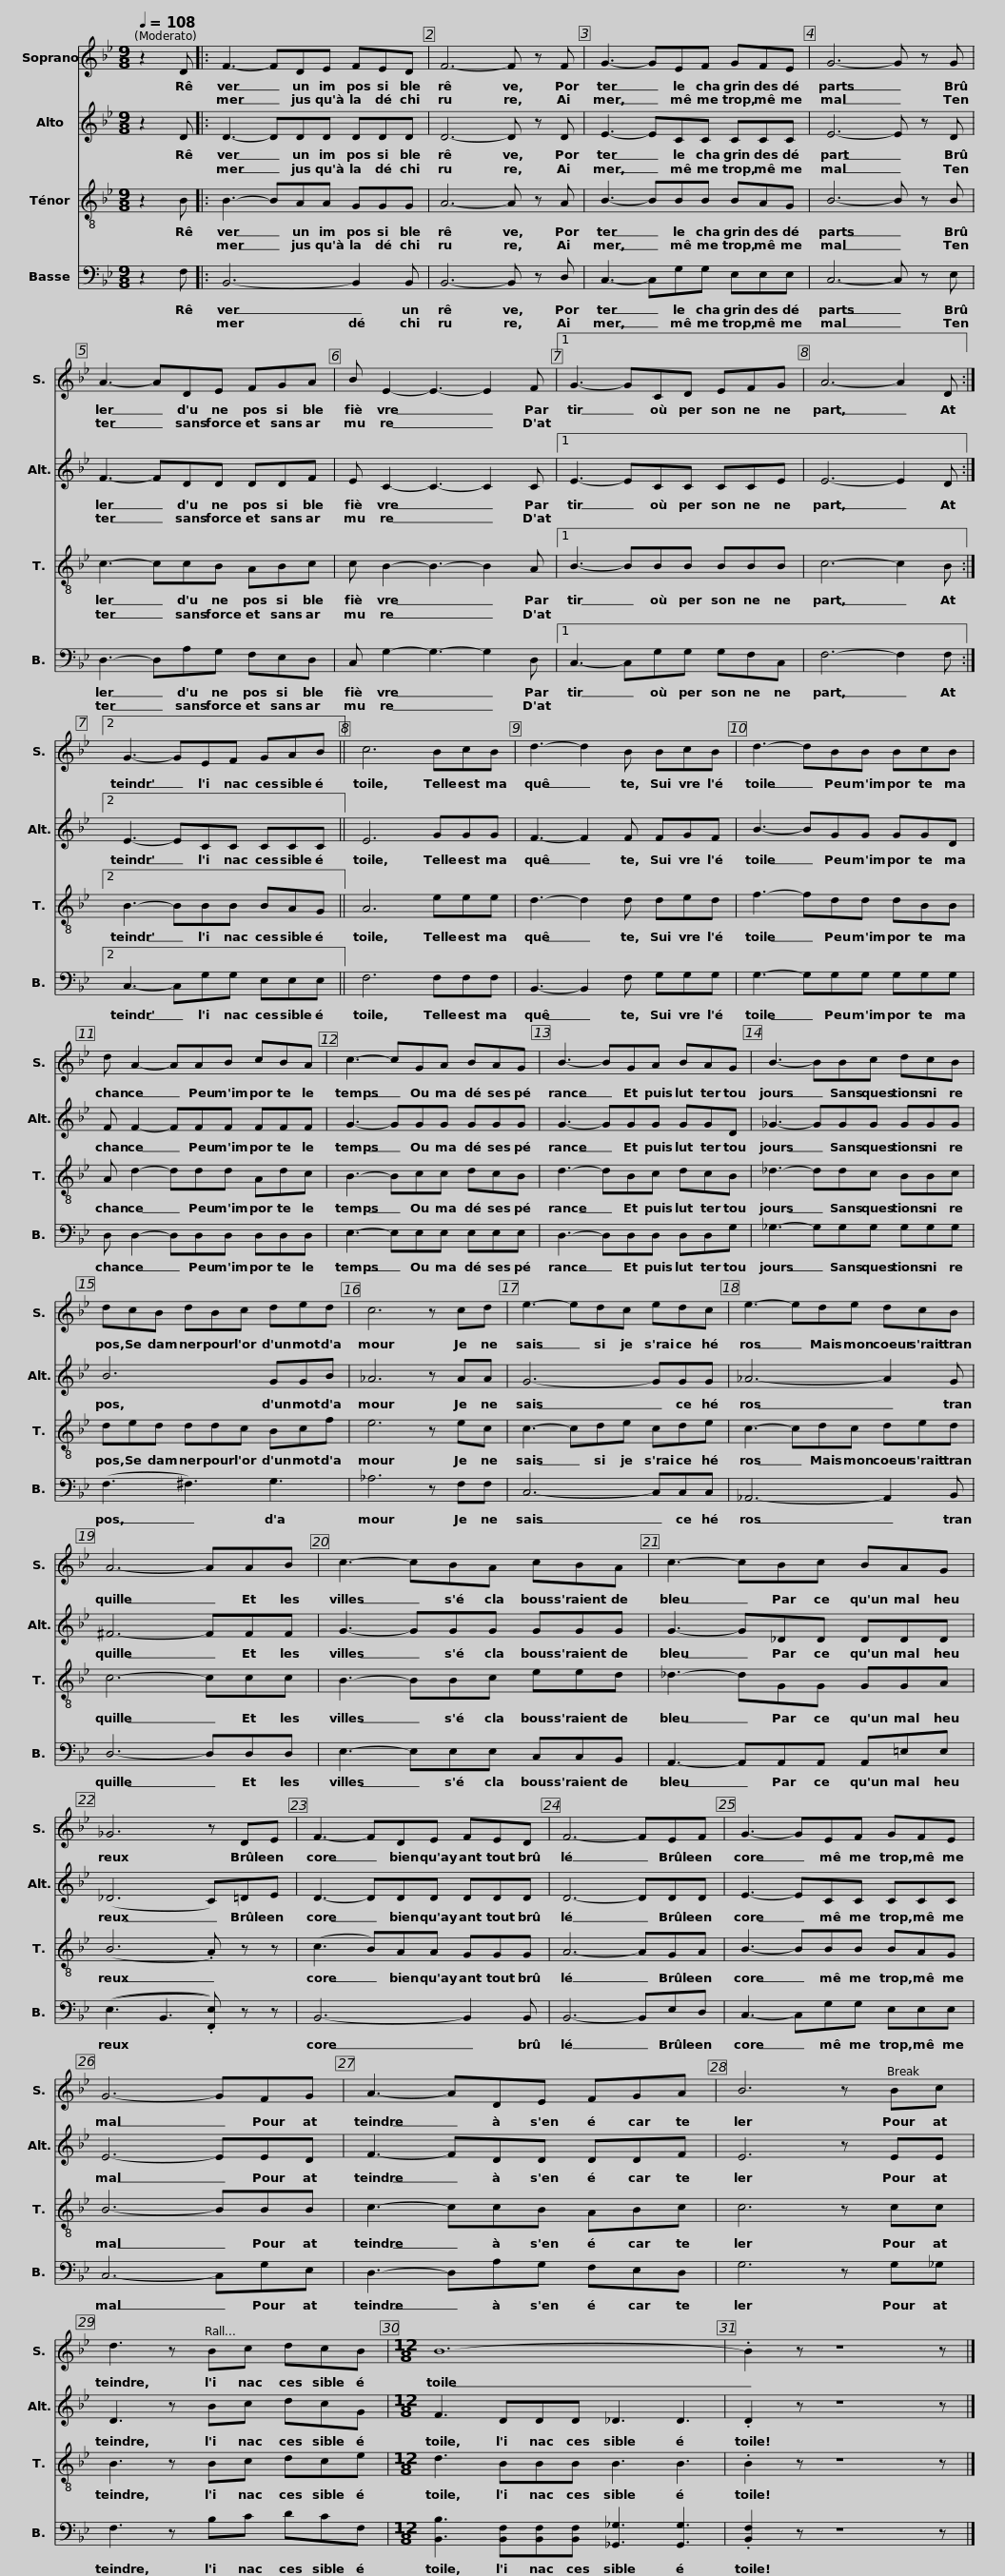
X:1
%%score 1 2 3 4
L:1/8
Q:1/4=108
M:9/8
I:linebreak $
K:Bb
V:1 treble
V:2 treble
V:3 treble-8
V:4 bass
V:1
 z2 D |: F3- FDE FED | F6- F z F | G3- GEF GFE |$ G6- G z G | %5
 A3- ADE FGA | B E2- E3- E2 F |1 G3- GCD EFG |$ A6- A2 D :|2 G3- GEF GAB || %10
 c6 BcB | d3- d2 B BcB |$ d3- dBB BcB | d A2- AAB cBA | c3- cGA BAG |$ %15
 B3- BGA BAG | B3- BBc dcB | dcB dBc ded |$ c6 z cd | e3- edc edc | %20
 e3- ede dcB | A6- AAB |$ c3- cBA cBA | c3- cBc BAG | _G6 z DE |$ %25
 F3- FDE FED | F6- FEF | G3- GEF GFE | G6- GFG |$ A3- ADE FGA | %30
 B6 z Bc | d3 z Bc dcB |[M:12/8] B12- |$ .B2 z z8 z |] %34
V:2
 z2 D |: D3- DDD DDD | D6- D z D | E3- ECC CCC |$ E6- E z D | %5
 F3- FDD DDF | E C2- C3- C2 C |1 E3- ECC CCE |$ E6- E2 D :|2 E3- ECC CCC || %10
 E6 GGG | F3- F2 F FGF |$ B3- BGG GGD | F F2- FFF FFF | G3- GGG GGG |$ %15
 G3- GGG GGD | _G3- GGG GGG | B6 GGB |$ _A6 z AA | G6- GGG | %20
 _A6- A2 G | ^F6- FFF |$ G3- GGG GGG | G3- G_DD DDD | (_D6 C)=DE |$ %25
 D3- DDD DDD | D6- DDD | E3- ECC CCC | E6- EED |$ F3- FDD DDF | %30
 E6 z EE | D3 z Bc dcG |[M:12/8] F3 DDD _D3 D3 |$ .D2 z z8 z |] %34
V:3
 z2 B |: B3- BAA GGG | A6- A z A | B3- BBB BAG |$ B6- B z B | %5
 c3- ccB ABc | c B2- B3- B2 A |1 B3- BBB BBB |$ c6- c2 B :|2 B3- BBB BAG || %10
 A6 eee | d3- d2 d ded |$ f3- fdd dBB | A d2- ddd Adc | B3- Bcc dcB |$ %15
 d3- dBc dcB | _d3- ddc BBc | ded ddc Bcf |$ e6 z ec | c3- cde cde | %20
 c3- cdc ded | c6- ccc |$ B3- BBc eed | _d3- dGG GGA | (B6 .A) z z |$ %25
 (c3 B)AA GGG | A6- AGA | B3- BBB BAG | B6- BBB |$ c3- ccB ABc | %30
 c6 z cc | B3 z Bc dce |[M:12/8] d3 BBB B3 B3 |$ .B2 z z8 z |] %34
V:4
 z2 F, |: B,,6- B,,2 B,, | B,,6- B,, z D, | C,3- C,G,G, E,E,E, |$ C,6- C, z E, | %5
 D,3- D,A,G, F,E,D, | C, G,2- G,3- G,2 D, |1 C,3- C,G,G, G,F,C, |$ F,6- F,2 F, :|2 C,3- C,G,G, E,E,E, || %10
 F,6 F,F,F, | B,,3- B,,2 F, G,G,G, |$ G,3- G,G,G, G,G,G, | D, D,2- D,D,D, D,D,D, | E,3- E,E,E, E,E,E, |$ %15
 D,3- D,D,D, D,D,G, | _G,3- G,G,G, G,G,G, | (F,3 ^F,3) G,3 |$ _A,6 z F,F, | C,6- C,C,C, | %20
 _A,,6- A,,2 B,, | D,6- D,D,D, |$ E,3- E,E,E, C,C,B,, | A,,3- A,,A,,A,, A,,=E,E, | ((E,3 B,,3 .[F,,E,])) z z |$ %25
 B,,6- B,,2 B,, | B,,6- B,,E,D, | C,3- C,G,G, E,E,E, | C,6- C,G,E, |$ D,3- D,A,G, F,E,D, | %30
 G,6 z G,_G, | F,3 z B,C DCF, |[M:12/8] [B,,B,]3 [B,,F,][B,,F,][B,,F,] [_G,,_G,]3 [G,,G,]3 |$ .[B,,F,]2 z z8 z |] %34
